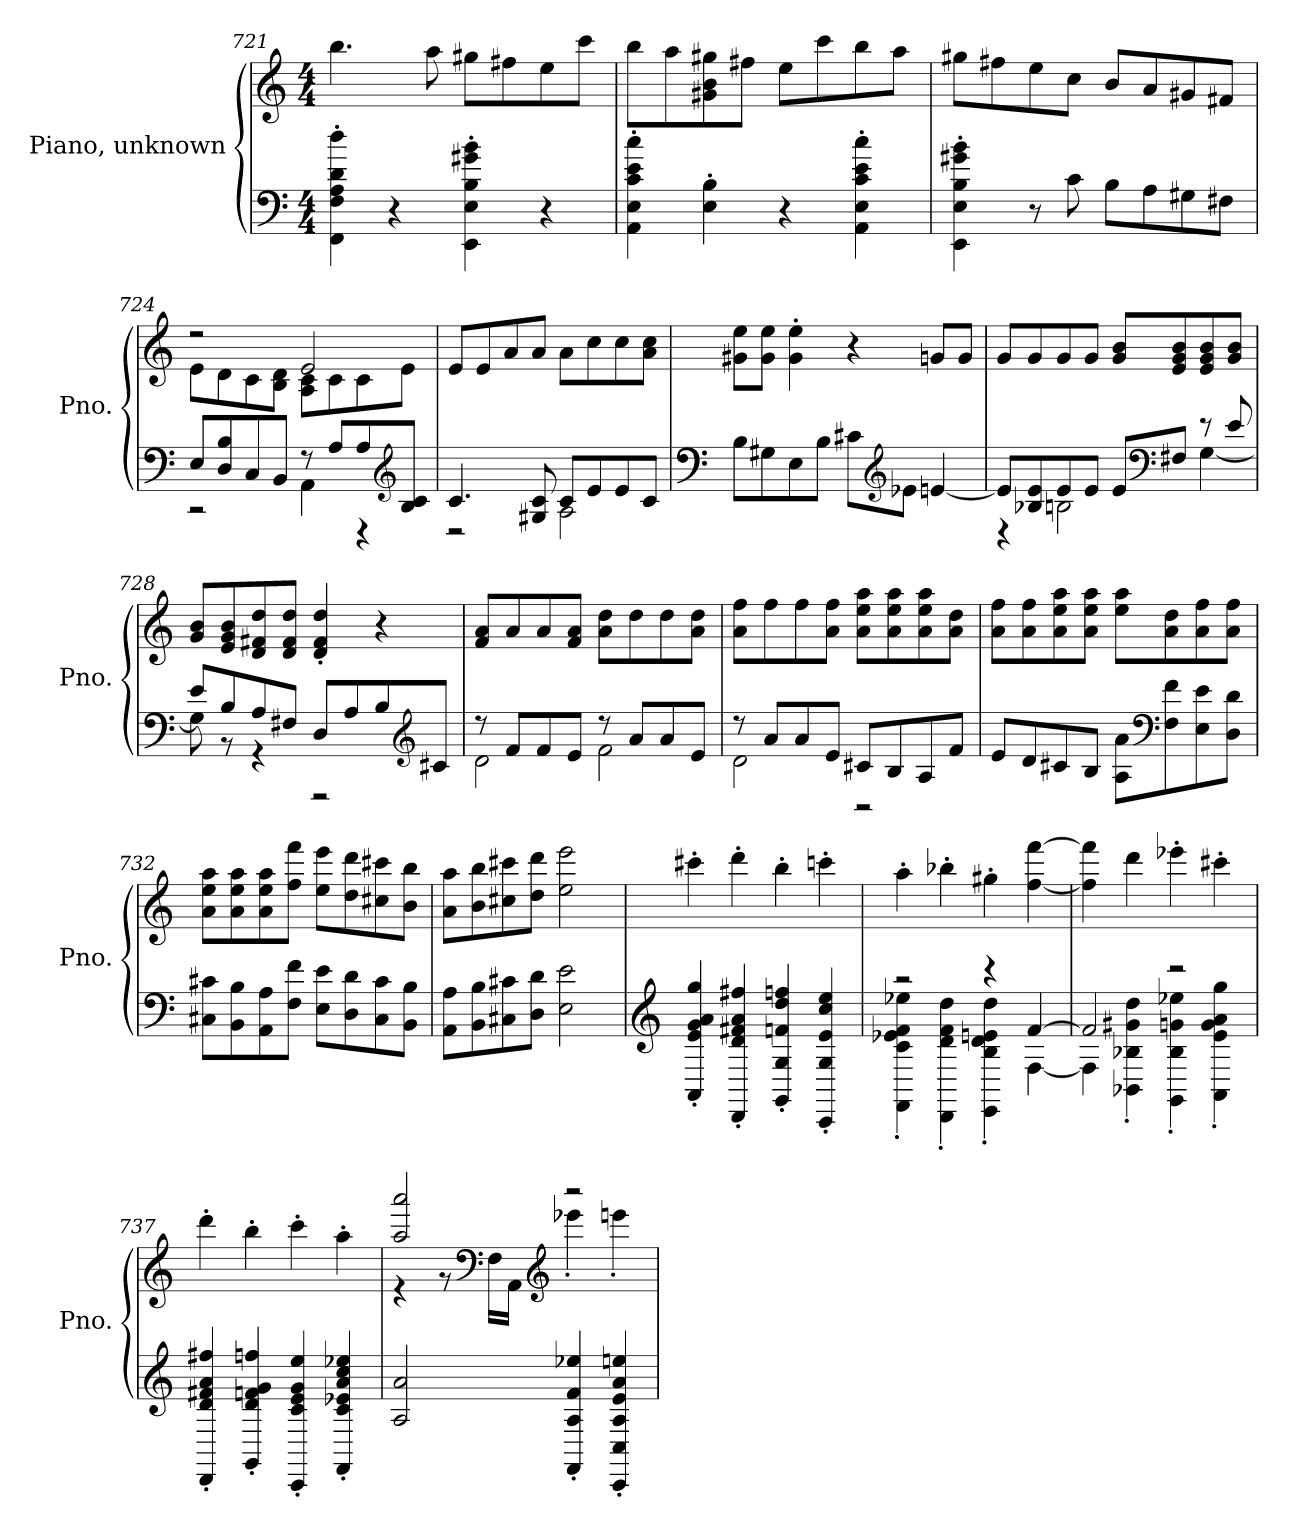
**kern	**kern
*part1	*part1
*staff2	*staff1
*I"Piano, unknown	*
*I'Pno.	*
*clefF4	*clefG2
*k[]	*k[]
*M4/4	*M4/4
=721	=721
4FF\' 4F\' 4A\' 4d\' 4dd\'	4.bb\
4r	.
.	8aa\
4EE\' 4E\' 4B\' 4g#X\' 4b\'	8gg#X\L
.	8ff#X\
4r	8ee\
.	8ccc\J
=722	=722
4AA\' 4E\' 4c\' 4e\' 4cc\'	8bb\L
.	8aa\
4E\' 4B\'	8g#X\ 8b\ 8gg#X\
.	8ff#X\J
4r	8ee\L
.	8ccc\
4AA\' 4E\' 4c\' 4e\' 4cc\'	8bb\
.	8aa\J
=723	=723
4EE\' 4E\' 4B\' 4g#X\' 4b\'	8gg#X\L
.	8ff#X\
8r	8ee\
8c\	8cc\J
8B\L	8b/L
8A\	8a/
8G#X\	8g#X/
8F#X\J	8f#X/J
!!LO:LB:g=z
=724	=724
*^	*^
8E/L	2r	2r	8e\L
8D/ 8B/	.	.	8d\
8C/	.	.	8c\
8BB/J	.	.	8B\ 8d\J
8r	4AA\	2e/	8A\ 8c\L
8A/L	.	.	8c\
8A/	4r	.	8c\
*clefG2	*	*	*
8B/ 8c/J	.	.	8e\J
*	*	*v	*v
=725	=725	=725
4.c/	2r	8e/L
.	.	8e/
.	.	8a/
8G#X/ 8c/	.	8a/J
8c/L	2A\	8a\L
8e/	.	8cc\
8e/	.	8cc\
8c/J	.	8a\ 8cc\J
*v	*v	*
=726	=726
*clefF4	*
8B\L	8g#X\ 8ee\L
8G#X\	8g#\ 8ee\J
8E\	4g#\' 4ee\'
8B\J	.
8c#X\L	4r
*clefG2	*
8e-X\J	.
[4en/	8gn/L
.	8g/J
!!LO:LB:g=z
=727	=727
*^	*
8e/L]	4r	8g/L
8B-X/ 8e/	.	8g/
8e/	2Bn\	8g/
8e/J	.	8g/J
8e/L	.	8g/ 8b/L
*clefF4	*	*
8F#X/J	.	8e/ 8g/ 8b/
8r	[4G\	8e/ 8g/ 8b/
8e/	.	8g/ 8b/J
=728	=728	=728
8e/L	8G\]	8g/ 8b/L
8B/	8r	8e/ 8g/ 8b/
8A/	4r	8d/ 8f#X/ 8dd/
8F#X/J	.	8d/ 8f#/ 8dd/J
8D/L	2r	4d/' 4f#/' 4dd/'
8A/	.	.
8B/	.	4r
*clefG2	*	*
8c#X/J	.	.
=729	=729	=729
8r	2d\	8f/ 8a/L
8f/L	.	8a/
8f/	.	8a/
8e/J	.	8f/ 8a/J
8r	2f\	8a\ 8dd\L
8a/L	.	8dd\
8a/	.	8dd\
8e/J	.	8a\ 8dd\J
=730	=730	=730
8r	2d\	8a\ 8ff\L
8a/L	.	8ff\
8a/	.	8ff\
8e/J	.	8a\ 8ff\J
8c#X/L	2r	8a\ 8ee\ 8aa\L
8B/	.	8a\ 8ee\ 8aa\
8A/	.	8a\ 8ee\ 8aa\
8f/J	.	8a\ 8dd\J
*v	*v	*
!!LO:LB:g=z
=731	=731
8e/L	8a\ 8ff\L
8d/	8a\ 8ff\
8c#X/	8a\ 8ee\ 8aa\
8B/J	8a\ 8ee\ 8aa\J
8A\ 8a\L	8ee\ 8aa\L
*clefF4	*
8F\ 8f\	8a\ 8dd\
8E\ 8e\	8a\ 8ff\
8D\ 8d\J	8a\ 8ff\J
=732	=732
8C#X\ 8c#X\L	8a\ 8ee\ 8aa\L
8BB\ 8B\	8a\ 8ee\ 8aa\
8AA\ 8A\	8a\ 8ee\ 8aa\
8F\ 8f\J	8ff\ 8fff\J
8E\ 8e\L	8ee\ 8eee\L
8D\ 8d\	8dd\ 8ddd\
8C#\ 8c#\	8cc#X\ 8ccc#X\
8BB\ 8B\J	8b\ 8bb\J
=733	=733
8AA\ 8A\L	8a\ 8aa\L
8BB\ 8B\	8b\ 8bb\
8C#X\ 8c#X\	8cc#X\ 8ccc#X\
8D\ 8d\J	8dd\ 8ddd\J
2E\ 2e\	2ee\ 2eee\
=734	=734
*clefG2	*
4AA/' 4e/' 4g/' 4a/' 4gg/'	4ccc#X'\
4DD/' 4d/' 4f#X/' 4a/' 4ff#X/'	4ddd'\
4GG/' 4G/' 4fn/' 4dd/' 4ffn/'	4bb'\
4CC/' 4G/' 4e/' 4cc/' 4ee/'	4cccn'\
!!LO:LB:g=z
=735	=735
*^	*
2r	4FF\' 4c\' 4e-X\' 4f\' 4ee-X\'	4aa'\
.	4DD\' 4d\' 4f\' 4dd\'	4bb-X'\
4r	4EE\' 4B\' 4d\' 4en\' 4dd\'	4gg#X'\
[4f/	[4F\	[4ff\ [4fff\
=736	=736	=736
2f/]	4F\]	4ff\] 4fff\]
.	4BB-X\' 4B-X\' 4g#X\' 4dd\'	4ddd\
2r	4GG\' 4B-\' 4gn\' 4ee-X\'	4eee-X'\
.	4AA\' 4e\' 4g\' 4a\' 4gg\'	4ccc#X'\
*v	*v	*
=737	=737
4DD/' 4d/' 4f#X/' 4a/' 4ff#X/'	4ddd'\
4GG/' 4d/' 4fn/' 4g/' 4ffn/'	4bb'\
4CC/' 4c/' 4e/' 4g/' 4ee/'	4ccc'\
4FF/' 4c/' 4e-X/' 4a/' 4cc/' 4ee-X/'	4aa'\
=738	=738
*	*^
2A/ 2a/	2aa/ 2aaa/	4r
.	.	8r
*	*clefF4	*
.	.	16F\LL
.	.	16AA\JJ
*	*clefG2	*
4FF/' 4A/' 4f/' 4ee-X/'	2r	4eee-X'\
4CC/' 4C/' 4A/' 4e/' 4a/' 4een/'	.	4eeen'\
*	*v	*v
=	=
*-	*-
